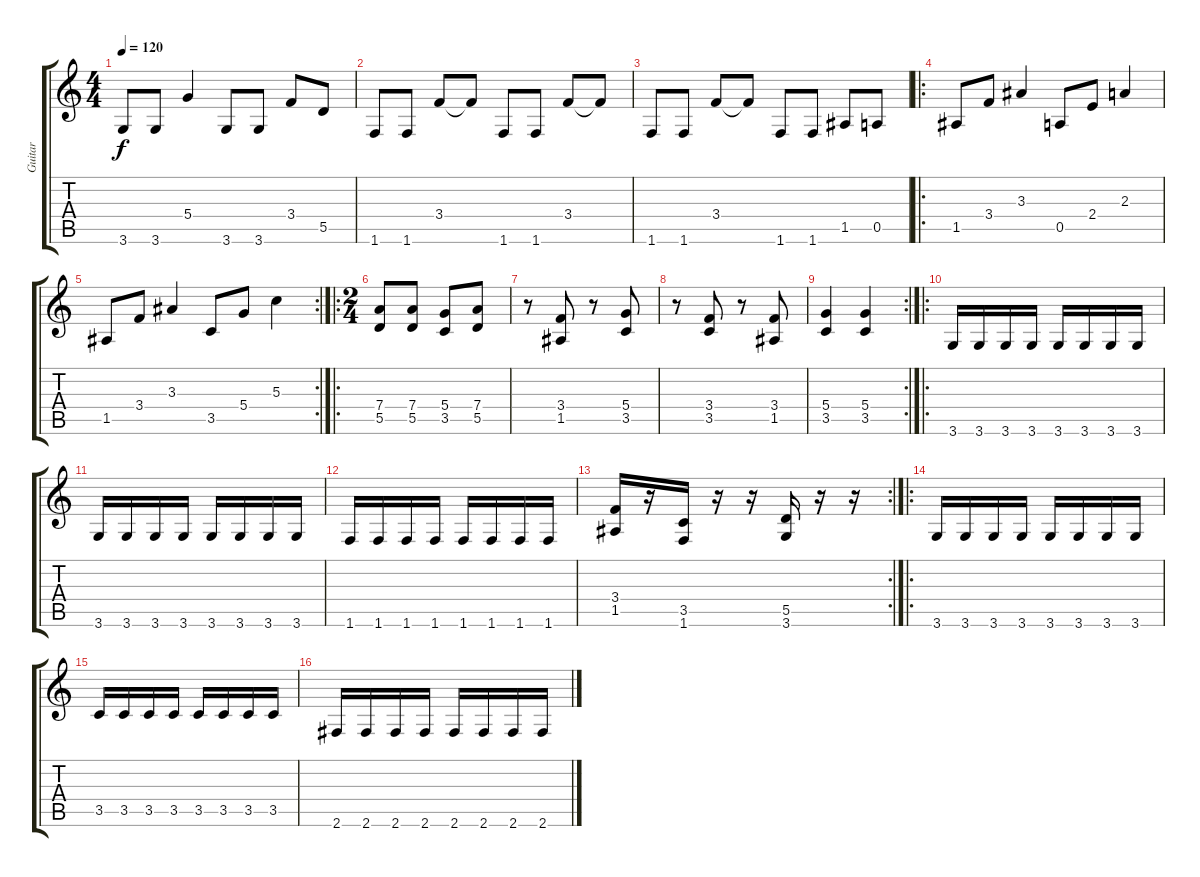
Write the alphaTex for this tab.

\track ("Guitar" "Guitar") {instrument distortionguitar}
\staff {score tabs}
\tuning (E4 B3 G3 D3 A2 E2) {hide}
\ts (4 4)
\tempo 120
\clef g2
\ks c
3.6.8{dy f} 3.6.8 5.4.4 3.6.8 3.6.8 3.4.8 5.5.8 |
1.6.8 1.6.8 3.4.8 3.4{t}.8 1.6.8 1.6.8 3.4.8 3.4{t}.8 |
1.6.8 1.6.8 3.4.8 3.4{t}.8 1.6.8 1.6.8 1.5.8 0.5.8 |
\ro
1.5.8 3.4.8 3.3.4 0.5.8 2.4.8 2.3.4 |
\rc 2
1.5.8 3.4.8 3.3.4 3.5.8 5.4.8 5.3.4 |
\ro
\ts (2 4)
(7.4 5.5).8 (7.4 5.5).8 (5.4 3.5).8 (7.4 5.5).8 |
r.8 (3.4 1.5).8 r.8 (5.4 3.5).8 |
r.8 (3.4 3.5).8 r.8 (3.4 1.5).8 |
\rc 2
(5.4 3.5).4 (5.4 3.5).4 |
\ro
3.6.16 3.6.16 3.6.16 3.6.16 3.6.16 3.6.16 3.6.16 3.6.16 |
3.6.16 3.6.16 3.6.16 3.6.16 3.6.16 3.6.16 3.6.16 3.6.16 |
1.6.16 1.6.16 1.6.16 1.6.16 1.6.16 1.6.16 1.6.16 1.6.16 |
\rc 2
(3.4 1.5).16 r.16 (3.5 1.6).16 r.16 r.16 (5.5 3.6).16 r.16 r.16 |
\ro
3.6.16 3.6.16 3.6.16 3.6.16 3.6.16 3.6.16 3.6.16 3.6.16 |
3.5.16 3.5.16 3.5.16 3.5.16 3.5.16 3.5.16 3.5.16 3.5.16 |
2.6.16 2.6.16 2.6.16 2.6.16 2.6.16 2.6.16 2.6.16 2.6.16
